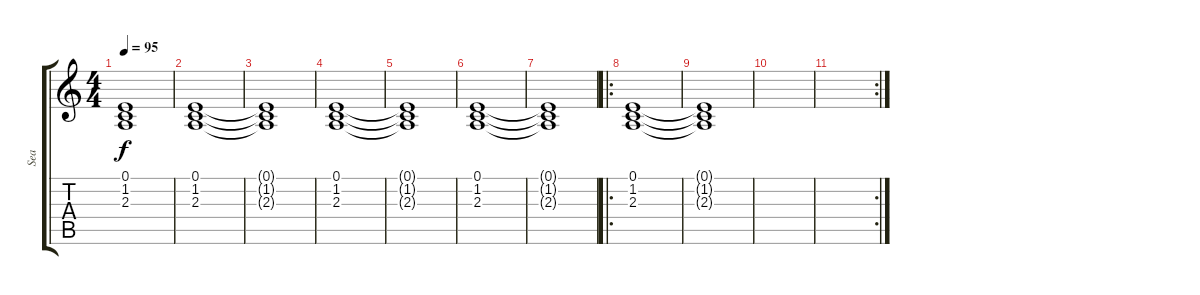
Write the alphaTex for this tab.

\track ("Sea" "Sea") {instrument seashore}
\staff {score tabs}
\tuning (E4 B3 G3 D3 A2 E2) {hide}
\ts (4 4)
\tempo 95
\clef g2
\ks c
(0.1{t} 1.2{t} 2.3{t}).1{dy f} |
(0.1 1.2 2.3).1 |
(0.1{t} 1.2{t} 2.3{t}).1 |
(0.1 1.2 2.3).1 |
(0.1{t} 1.2{t} 2.3{t}).1 |
(0.1 1.2 2.3).1 |
(0.1{t} 1.2{t} 2.3{t}).1 |
\ro
(0.1 1.2 2.3).1 |
(0.1{t} 1.2{t} 2.3{t}).1 |
|
\rc 2
